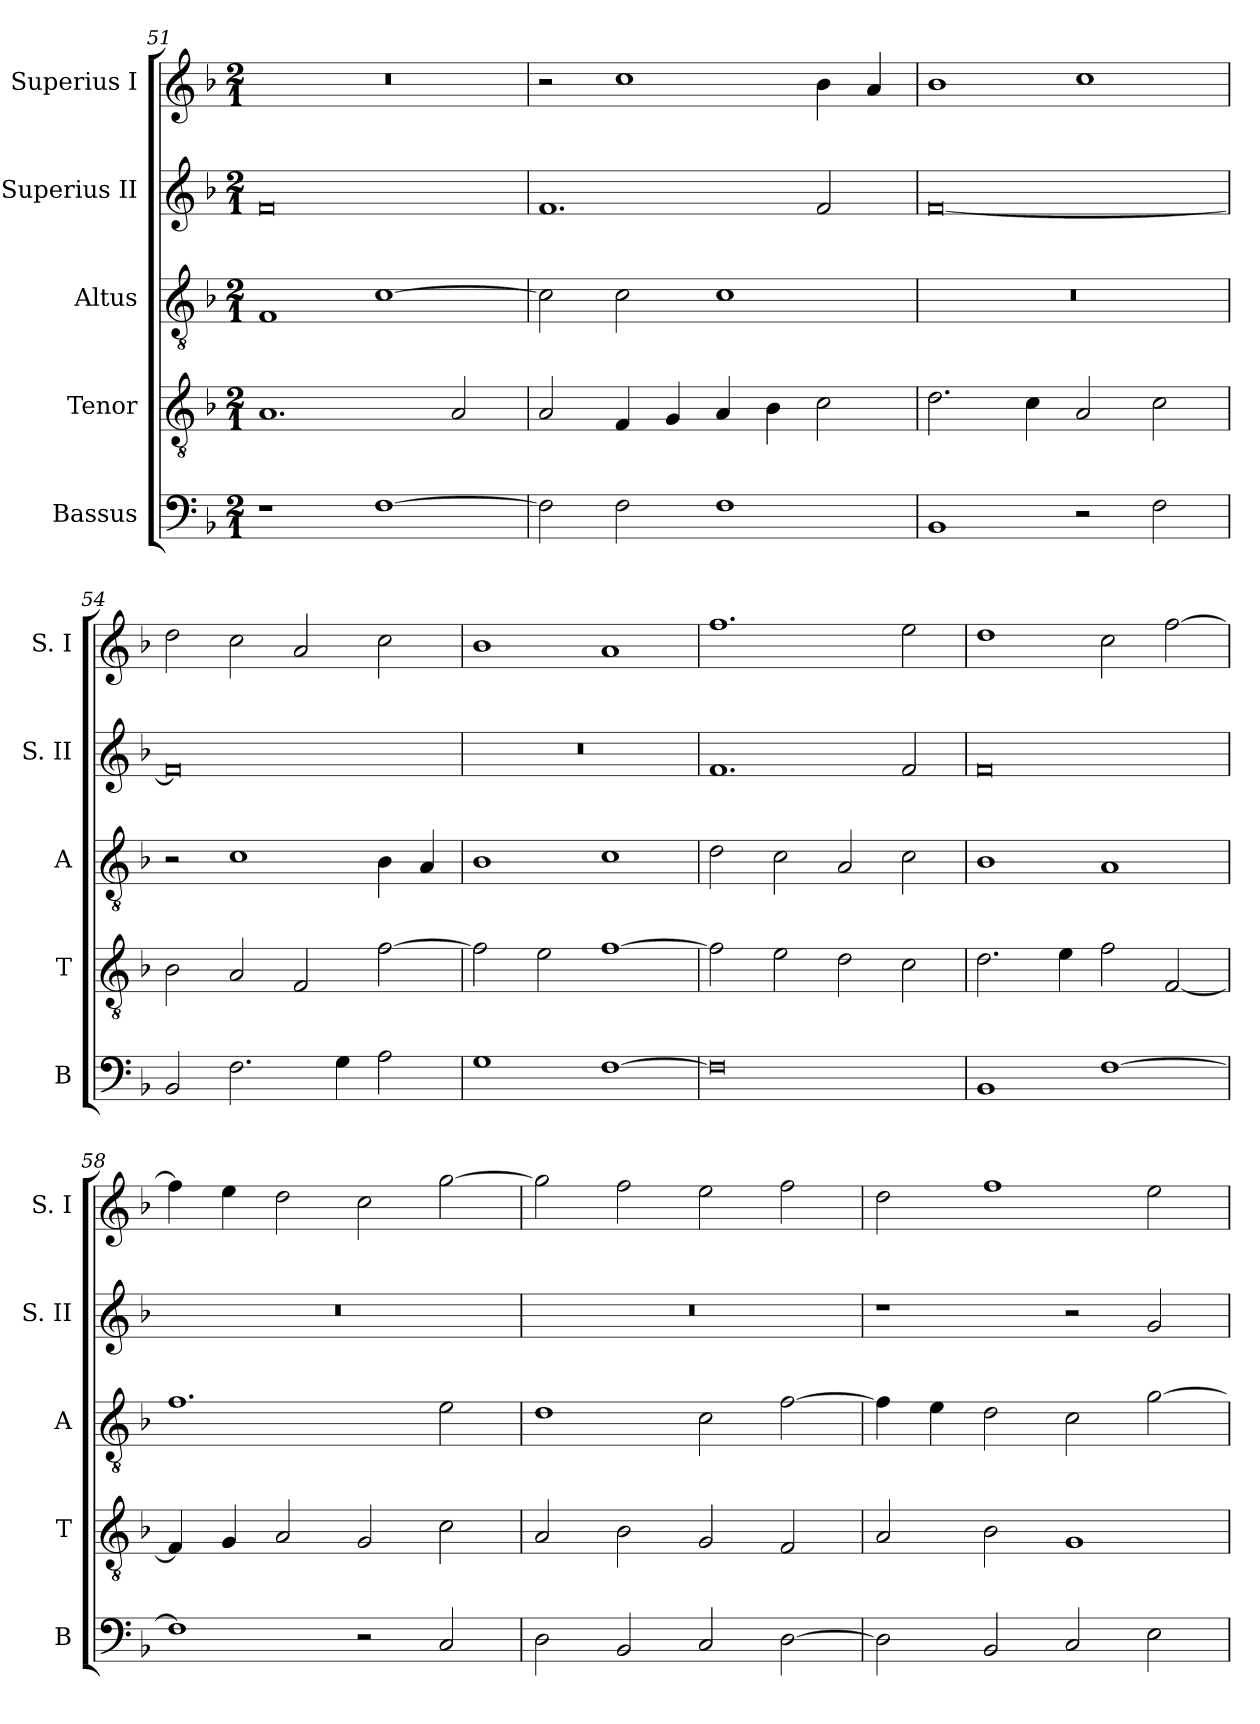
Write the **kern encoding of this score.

**kern	**kern	**kern	**kern	**kern
*part5	*part4	*part3	*part2	*part1
*staff5	*staff4	*staff3	*staff2	*staff1
*I"Bassus	*I"Tenor	*I"Altus	*I"Superius II	*I"Superius I
*I'B	*I'T	*I'A	*I'S. II	*I'S. I
*clefF4	*clefGv2	*clefGv2	*clefG2	*clefG2
*k[b-]	*k[b-]	*k[b-]	*k[b-]	*k[b-]
*F:	*F:	*F:	*F:	*F:
*M2/1	*M2/1	*M2/1	*M2/1	*M2/1
=51	=51	=51	=51	=51
1r	1.A	1F	0f	0r
[1F	.	[1c	.	.
.	2A	.	.	.
=52	=52	=52	=52	=52
2F]	2A	2c]	1.f	2r
2F	4F	2c	.	1cc
.	4G	.	.	.
1F	4A	1c	.	.
.	4B-	.	.	.
.	2c	.	2f	4b-
.	.	.	.	4a
=53	=53	=53	=53	=53
1BB-	2.d	0r	[0f	1b-
.	4c	.	.	.
2r	2A	.	.	1cc
2F	2c	.	.	.
=54	=54	=54	=54	=54
2BB-	2B-	2r	0f]	2dd
2.F	2A	1c	.	2cc
.	2F	.	.	2a
4G	.	.	.	.
2A	[2f	4B-	.	2cc
.	.	4A	.	.
=55	=55	=55	=55	=55
1G	2f]	1B-	0r	1b-
.	2e	.	.	.
[1F	[1f	1c	.	1a
=56	=56	=56	=56	=56
0F]	2f]	2d	1.f	1.ff
.	2e	2c	.	.
.	2d	2A	.	.
.	2c	2c	2f	2ee
=57	=57	=57	=57	=57
1BB-	2.d	1B-	0f	1dd
.	4e	.	.	.
[1F	2f	1A	.	2cc
.	[2F	.	.	[2ff
=58	=58	=58	=58	=58
1F]	4F]	1.f	0r	4ff]
.	4G	.	.	4ee
.	2A	.	.	2dd
2r	2G	.	.	2cc
2C	2c	2e	.	[2gg
=59	=59	=59	=59	=59
2D	2A	1d	0r	2gg]
2BB-	2B-	.	.	2ff
2C	2G	2c	.	2ee
[2D	2F	[2f	.	2ff
=60	=60	=60	=60	=60
2D]	2A	4f]	1r	2dd
.	.	4e	.	.
2BB-	2B-	2d	.	1ff
2C	1G	2c	2r	.
2E	.	[2g	2g	2ee
=	=	=	=	=
*-	*-	*-	*-	*-
